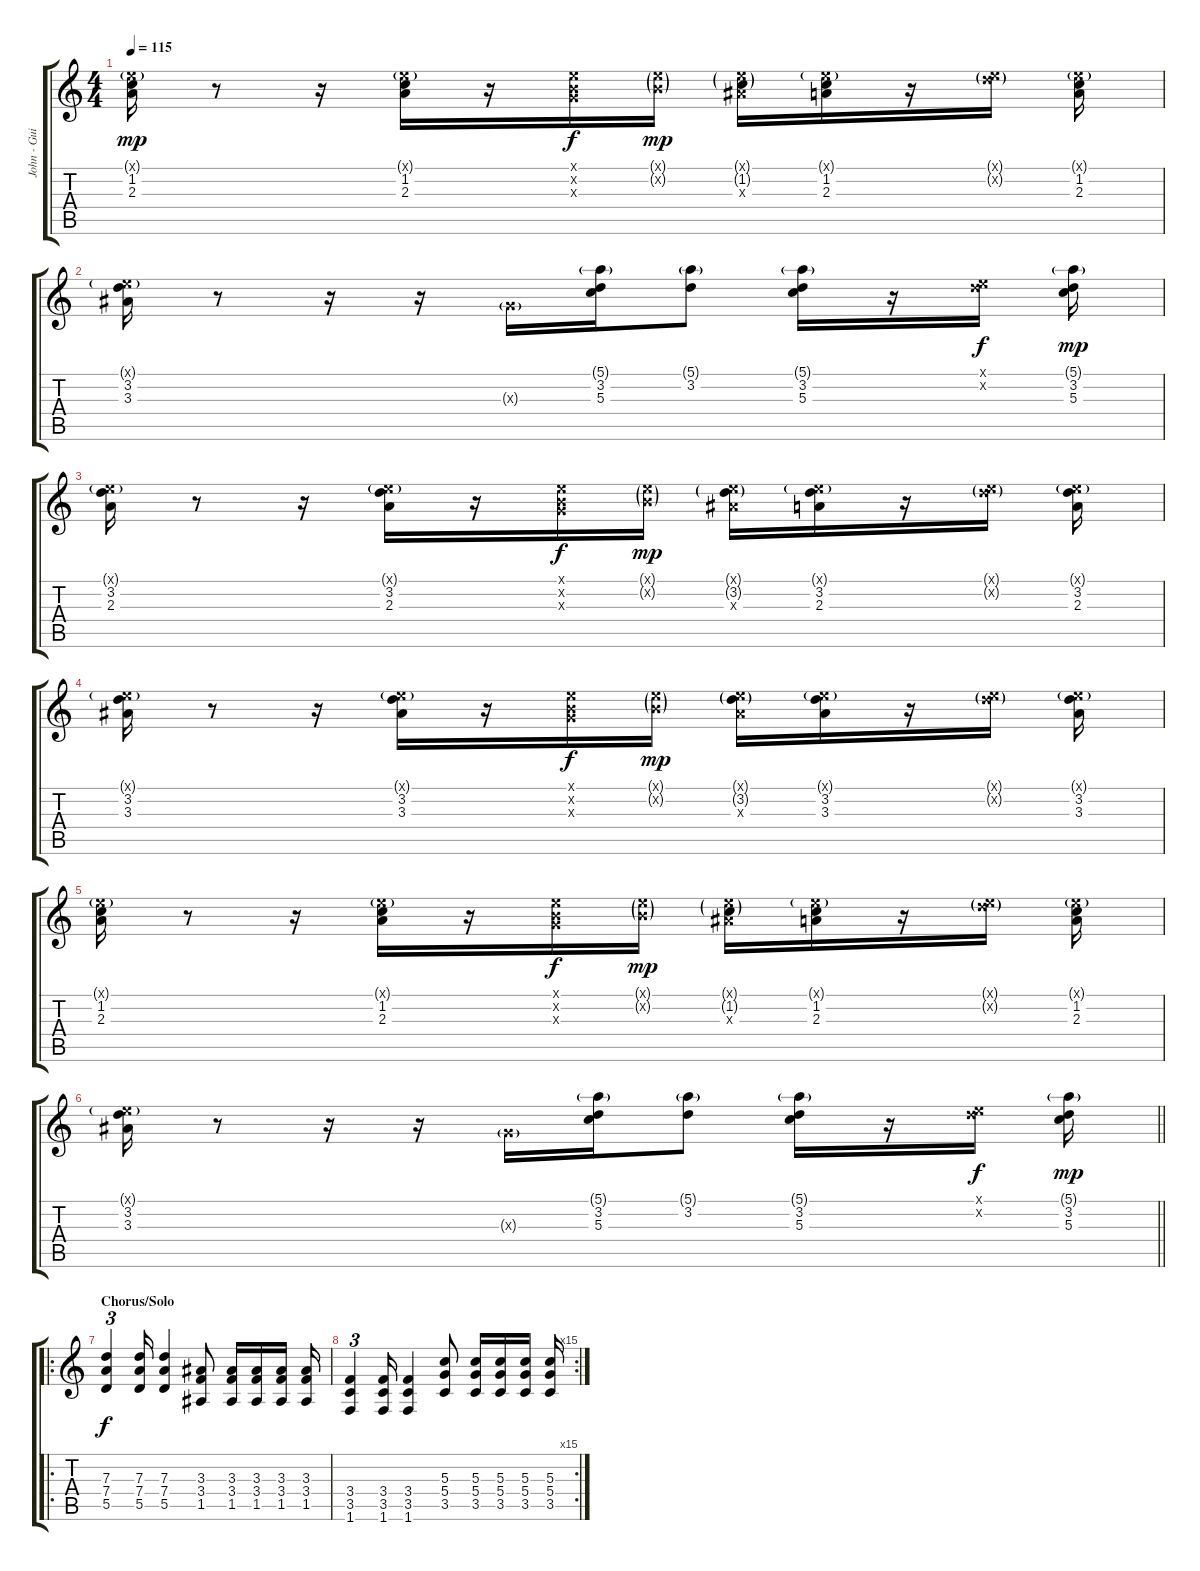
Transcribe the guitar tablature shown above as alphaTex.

\track ("John - Guitar" "John - Gui") {instrument electricguitarclean}
\staff {score tabs}
\tuning (E4 B3 G3 D3 A2 E2) {hide}
\ts (4 4)
\tempo 115
\clef g2
\ks c
(0.1{g x} 1.2 2.3).16{dy mp} r.8 r.16 (0.1{g x} 1.2 2.3).16 r.16 (0.1{x} 0.2{x} 0.3{x}).16{dy f} (0.1{g x} 0.2{g x}).16{dy mp} (0.1{g x} 1.2{g} 3.3{x}).16 (0.1{g x} 1.2 2.3).16 r.16 (0.1{g x} 3.2{g x}).16 (0.1{g x} 1.2 2.3).16 |
(0.1{g x} 3.2 3.3).16 r.8 r.16 r.16 0.3{g x}.16 (5.1{g} 3.2 5.3).16 (5.1{g} 3.2).8 (5.1{g} 3.2 5.3).16 r.16 (0.1{x} 3.2{x}).16{dy f} (5.1{g} 3.2 5.3).16{dy mp} |
(0.1{g x} 3.2 2.3).16 r.8 r.16 (0.1{g x} 3.2 2.3).16 r.16 (0.1{x} 0.2{x} 0.3{x}).16{dy f} (0.1{g x} 0.2{g x}).16{dy mp} (0.1{g x} 3.2{g} 3.3{x}).16 (0.1{g x} 3.2 2.3).16 r.16 (0.1{g x} 3.2{g x}).16 (0.1{g x} 3.2 2.3).16 |
(0.1{g x} 3.2 3.3).16 r.8 r.16 (0.1{g x} 3.2 3.3).16 r.16 (0.1{x} 0.2{x} 0.3{x}).16{dy f} (0.1{g x} 0.2{g x}).16{dy mp} (0.1{g x} 3.2{g} 3.3{x}).16 (0.1{g x} 3.2 3.3).16 r.16 (0.1{g x} 3.2{g x}).16 (0.1{g x} 3.2 3.3).16 |
(0.1{g x} 1.2 2.3).16 r.8 r.16 (0.1{g x} 1.2 2.3).16 r.16 (0.1{x} 0.2{x} 0.3{x}).16{dy f} (0.1{g x} 0.2{g x}).16{dy mp} (0.1{g x} 1.2{g} 3.3{x}).16 (0.1{g x} 1.2 2.3).16 r.16 (0.1{g x} 3.2{g x}).16 (0.1{g x} 1.2 2.3).16 |
\barLineRight lightlight
(0.1{g x} 3.2 3.3).16 r.8 r.16 r.16 0.3{g x}.16 (5.1{g} 3.2 5.3).16 (5.1{g} 3.2).8 (5.1{g} 3.2 5.3).16 r.16 (0.1{x} 3.2{x}).16{dy f} (5.1{g} 3.2 5.3).16{dy mp} |
\ro
\section ("" "Chorus/Solo")
(7.3 7.4 5.5).4{tu (3 2) dy f} (7.3 7.4 5.5).16 (7.3 7.4 5.5).4 (3.3 3.4 1.5).8 (3.3 3.4 1.5).16 (3.3 3.4 1.5).16 (3.3 3.4 1.5).16 (3.3 3.4 1.5).16 |
\rc 15
(3.4 3.5 1.6).4{tu (3 2)} (3.4 3.5 1.6).16 (3.4 3.5 1.6).4 (5.3 5.4 3.5).8 (5.3 5.4 3.5).16 (5.3 5.4 3.5).16 (5.3 5.4 3.5).16 (5.3 5.4 3.5).16
